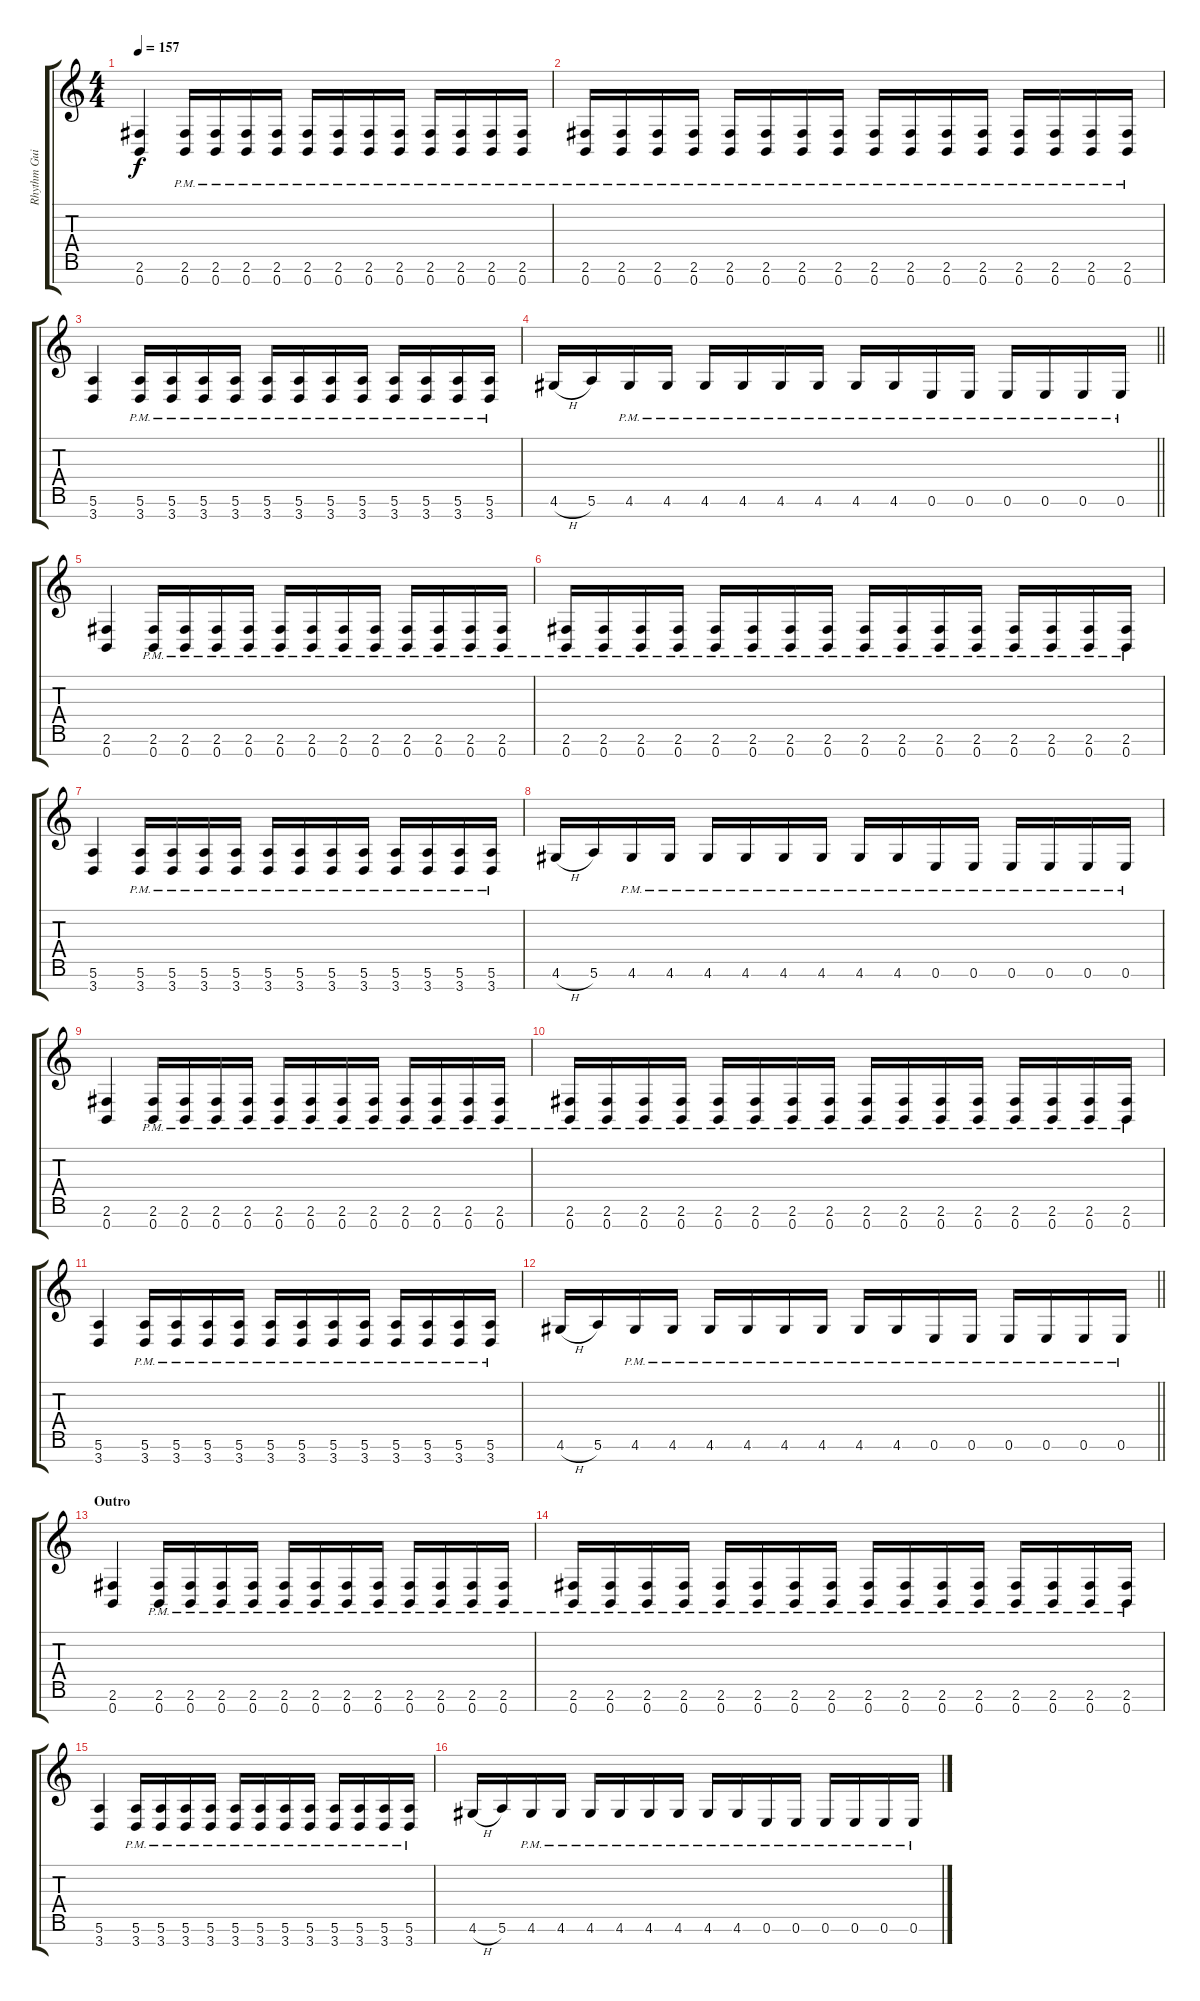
\track ("Rhythm Guitar 2" "Rhythm Gui") {instrument overdrivenguitar}
\staff {score tabs}
\tuning (E4 B3 G3 D3 A2 E2 B1) {hide}
\ts (4 4)
\tempo 157
\clef g2
\ks c
(2.6 0.7).4{dy f} (2.6{pm} 0.7{pm}).16 (2.6{pm} 0.7{pm}).16 (2.6{pm} 0.7{pm}).16 (2.6{pm} 0.7{pm}).16 (2.6{pm} 0.7{pm}).16 (2.6{pm} 0.7{pm}).16 (2.6{pm} 0.7{pm}).16 (2.6{pm} 0.7{pm}).16 (2.6{pm} 0.7{pm}).16 (2.6{pm} 0.7{pm}).16 (2.6{pm} 0.7{pm}).16 (2.6{pm} 0.7{pm}).16 |
(2.6{pm} 0.7{pm}).16 (2.6{pm} 0.7{pm}).16 (2.6{pm} 0.7{pm}).16 (2.6{pm} 0.7{pm}).16 (2.6{pm} 0.7{pm}).16 (2.6{pm} 0.7{pm}).16 (2.6{pm} 0.7{pm}).16 (2.6{pm} 0.7{pm}).16 (2.6{pm} 0.7{pm}).16 (2.6{pm} 0.7{pm}).16 (2.6{pm} 0.7{pm}).16 (2.6{pm} 0.7{pm}).16 (2.6{pm} 0.7{pm}).16 (2.6{pm} 0.7{pm}).16 (2.6{pm} 0.7{pm}).16 (2.6{pm} 0.7{pm}).16 |
(5.6 3.7).4 (5.6{pm} 3.7{pm}).16 (5.6{pm} 3.7{pm}).16 (5.6{pm} 3.7{pm}).16 (5.6{pm} 3.7{pm}).16 (5.6{pm} 3.7{pm}).16 (5.6{pm} 3.7{pm}).16 (5.6{pm} 3.7{pm}).16 (5.6{pm} 3.7{pm}).16 (5.6{pm} 3.7{pm}).16 (5.6{pm} 3.7{pm}).16 (5.6{pm} 3.7{pm}).16 (5.6{pm} 3.7{pm}).16 |
\barLineRight lightlight
4.6{h}.16 5.6.16 4.6{pm}.16 4.6{pm}.16 4.6{pm}.16 4.6{pm}.16 4.6{pm}.16 4.6{pm}.16 4.6{pm}.16 4.6{pm}.16 0.6{pm}.16 0.6{pm}.16 0.6{pm}.16 0.6{pm}.16 0.6{pm}.16 0.6{pm}.16 |
(2.6 0.7).4 (2.6{pm} 0.7{pm}).16 (2.6{pm} 0.7{pm}).16 (2.6{pm} 0.7{pm}).16 (2.6{pm} 0.7{pm}).16 (2.6{pm} 0.7{pm}).16 (2.6{pm} 0.7{pm}).16 (2.6{pm} 0.7{pm}).16 (2.6{pm} 0.7{pm}).16 (2.6{pm} 0.7{pm}).16 (2.6{pm} 0.7{pm}).16 (2.6{pm} 0.7{pm}).16 (2.6{pm} 0.7{pm}).16 |
(2.6{pm} 0.7{pm}).16 (2.6{pm} 0.7{pm}).16 (2.6{pm} 0.7{pm}).16 (2.6{pm} 0.7{pm}).16 (2.6{pm} 0.7{pm}).16 (2.6{pm} 0.7{pm}).16 (2.6{pm} 0.7{pm}).16 (2.6{pm} 0.7{pm}).16 (2.6{pm} 0.7{pm}).16 (2.6{pm} 0.7{pm}).16 (2.6{pm} 0.7{pm}).16 (2.6{pm} 0.7{pm}).16 (2.6{pm} 0.7{pm}).16 (2.6{pm} 0.7{pm}).16 (2.6{pm} 0.7{pm}).16 (2.6{pm} 0.7{pm}).16 |
(5.6 3.7).4 (5.6{pm} 3.7{pm}).16 (5.6{pm} 3.7{pm}).16 (5.6{pm} 3.7{pm}).16 (5.6{pm} 3.7{pm}).16 (5.6{pm} 3.7{pm}).16 (5.6{pm} 3.7{pm}).16 (5.6{pm} 3.7{pm}).16 (5.6{pm} 3.7{pm}).16 (5.6{pm} 3.7{pm}).16 (5.6{pm} 3.7{pm}).16 (5.6{pm} 3.7{pm}).16 (5.6{pm} 3.7{pm}).16 |
4.6{h}.16 5.6.16 4.6{pm}.16 4.6{pm}.16 4.6{pm}.16 4.6{pm}.16 4.6{pm}.16 4.6{pm}.16 4.6{pm}.16 4.6{pm}.16 0.6{pm}.16 0.6{pm}.16 0.6{pm}.16 0.6{pm}.16 0.6{pm}.16 0.6{pm}.16 |
(2.6 0.7).4 (2.6{pm} 0.7{pm}).16 (2.6{pm} 0.7{pm}).16 (2.6{pm} 0.7{pm}).16 (2.6{pm} 0.7{pm}).16 (2.6{pm} 0.7{pm}).16 (2.6{pm} 0.7{pm}).16 (2.6{pm} 0.7{pm}).16 (2.6{pm} 0.7{pm}).16 (2.6{pm} 0.7{pm}).16 (2.6{pm} 0.7{pm}).16 (2.6{pm} 0.7{pm}).16 (2.6{pm} 0.7{pm}).16 |
(2.6{pm} 0.7{pm}).16 (2.6{pm} 0.7{pm}).16 (2.6{pm} 0.7{pm}).16 (2.6{pm} 0.7{pm}).16 (2.6{pm} 0.7{pm}).16 (2.6{pm} 0.7{pm}).16 (2.6{pm} 0.7{pm}).16 (2.6{pm} 0.7{pm}).16 (2.6{pm} 0.7{pm}).16 (2.6{pm} 0.7{pm}).16 (2.6{pm} 0.7{pm}).16 (2.6{pm} 0.7{pm}).16 (2.6{pm} 0.7{pm}).16 (2.6{pm} 0.7{pm}).16 (2.6{pm} 0.7{pm}).16 (2.6{pm} 0.7{pm}).16 |
(5.6 3.7).4 (5.6{pm} 3.7{pm}).16 (5.6{pm} 3.7{pm}).16 (5.6{pm} 3.7{pm}).16 (5.6{pm} 3.7{pm}).16 (5.6{pm} 3.7{pm}).16 (5.6{pm} 3.7{pm}).16 (5.6{pm} 3.7{pm}).16 (5.6{pm} 3.7{pm}).16 (5.6{pm} 3.7{pm}).16 (5.6{pm} 3.7{pm}).16 (5.6{pm} 3.7{pm}).16 (5.6{pm} 3.7{pm}).16 |
\barLineRight lightlight
4.6{h}.16 5.6.16 4.6{pm}.16 4.6{pm}.16 4.6{pm}.16 4.6{pm}.16 4.6{pm}.16 4.6{pm}.16 4.6{pm}.16 4.6{pm}.16 0.6{pm}.16 0.6{pm}.16 0.6{pm}.16 0.6{pm}.16 0.6{pm}.16 0.6{pm}.16 |
\section ("" "Outro")
(2.6 0.7).4 (2.6{pm} 0.7{pm}).16 (2.6{pm} 0.7{pm}).16 (2.6{pm} 0.7{pm}).16 (2.6{pm} 0.7{pm}).16 (2.6{pm} 0.7{pm}).16 (2.6{pm} 0.7{pm}).16 (2.6{pm} 0.7{pm}).16 (2.6{pm} 0.7{pm}).16 (2.6{pm} 0.7{pm}).16 (2.6{pm} 0.7{pm}).16 (2.6{pm} 0.7{pm}).16 (2.6{pm} 0.7{pm}).16 |
(2.6{pm} 0.7{pm}).16 (2.6{pm} 0.7{pm}).16 (2.6{pm} 0.7{pm}).16 (2.6{pm} 0.7{pm}).16 (2.6{pm} 0.7{pm}).16 (2.6{pm} 0.7{pm}).16 (2.6{pm} 0.7{pm}).16 (2.6{pm} 0.7{pm}).16 (2.6{pm} 0.7{pm}).16 (2.6{pm} 0.7{pm}).16 (2.6{pm} 0.7{pm}).16 (2.6{pm} 0.7{pm}).16 (2.6{pm} 0.7{pm}).16 (2.6{pm} 0.7{pm}).16 (2.6{pm} 0.7{pm}).16 (2.6{pm} 0.7{pm}).16 |
(5.6 3.7).4 (5.6{pm} 3.7{pm}).16 (5.6{pm} 3.7{pm}).16 (5.6{pm} 3.7{pm}).16 (5.6{pm} 3.7{pm}).16 (5.6{pm} 3.7{pm}).16 (5.6{pm} 3.7{pm}).16 (5.6{pm} 3.7{pm}).16 (5.6{pm} 3.7{pm}).16 (5.6{pm} 3.7{pm}).16 (5.6{pm} 3.7{pm}).16 (5.6{pm} 3.7{pm}).16 (5.6{pm} 3.7{pm}).16 |
4.6{h}.16 5.6.16 4.6{pm}.16 4.6{pm}.16 4.6{pm}.16 4.6{pm}.16 4.6{pm}.16 4.6{pm}.16 4.6{pm}.16 4.6{pm}.16 0.6{pm}.16 0.6{pm}.16 0.6{pm}.16 0.6{pm}.16 0.6{pm}.16 0.6{pm}.16
